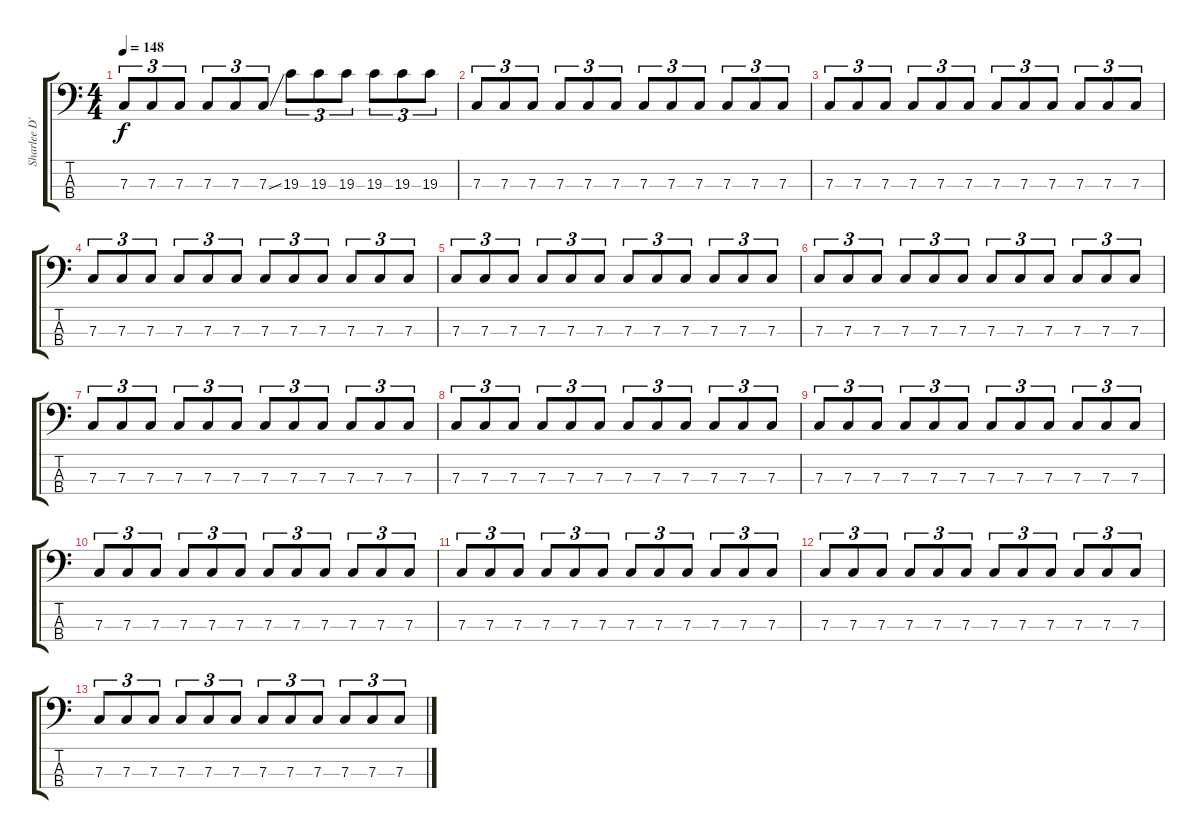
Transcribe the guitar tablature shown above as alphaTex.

\track ("Sharlee D'Angelo (Bass)" "Sharlee D'") {instrument electricbasspick}
\staff {score tabs}
\tuning (Eb2 Bb1 F1 C1) {hide}
\ts (4 4)
\tempo 148
\clef f4
\ks c
7.3.8{tu (3 2) dy f} 7.3.8{tu (3 2)} 7.3.8{tu (3 2)} 7.3.8{tu (3 2)} 7.3.8{tu (3 2)} 7.3{ss}.8{tu (3 2)} 19.3.8{tu (3 2)} 19.3.8{tu (3 2)} 19.3.8{tu (3 2)} 19.3.8{tu (3 2)} 19.3.8{tu (3 2)} 19.3.8{tu (3 2)} |
7.3.8{tu (3 2)} 7.3.8{tu (3 2)} 7.3.8{tu (3 2)} 7.3.8{tu (3 2)} 7.3.8{tu (3 2)} 7.3.8{tu (3 2)} 7.3.8{tu (3 2)} 7.3.8{tu (3 2)} 7.3.8{tu (3 2)} 7.3.8{tu (3 2)} 7.3.8{tu (3 2)} 7.3.8{tu (3 2)} |
7.3.8{tu (3 2)} 7.3.8{tu (3 2)} 7.3.8{tu (3 2)} 7.3.8{tu (3 2)} 7.3.8{tu (3 2)} 7.3.8{tu (3 2)} 7.3.8{tu (3 2)} 7.3.8{tu (3 2)} 7.3.8{tu (3 2)} 7.3.8{tu (3 2)} 7.3.8{tu (3 2)} 7.3.8{tu (3 2)} |
7.3.8{tu (3 2)} 7.3.8{tu (3 2)} 7.3.8{tu (3 2)} 7.3.8{tu (3 2)} 7.3.8{tu (3 2)} 7.3.8{tu (3 2)} 7.3.8{tu (3 2)} 7.3.8{tu (3 2)} 7.3.8{tu (3 2)} 7.3.8{tu (3 2)} 7.3.8{tu (3 2)} 7.3.8{tu (3 2)} |
7.3.8{tu (3 2)} 7.3.8{tu (3 2)} 7.3.8{tu (3 2)} 7.3.8{tu (3 2)} 7.3.8{tu (3 2)} 7.3.8{tu (3 2)} 7.3.8{tu (3 2)} 7.3.8{tu (3 2)} 7.3.8{tu (3 2)} 7.3.8{tu (3 2)} 7.3.8{tu (3 2)} 7.3.8{tu (3 2)} |
7.3.8{tu (3 2)} 7.3.8{tu (3 2)} 7.3.8{tu (3 2)} 7.3.8{tu (3 2)} 7.3.8{tu (3 2)} 7.3.8{tu (3 2)} 7.3.8{tu (3 2)} 7.3.8{tu (3 2)} 7.3.8{tu (3 2)} 7.3.8{tu (3 2)} 7.3.8{tu (3 2)} 7.3.8{tu (3 2)} |
7.3.8{tu (3 2)} 7.3.8{tu (3 2)} 7.3.8{tu (3 2)} 7.3.8{tu (3 2)} 7.3.8{tu (3 2)} 7.3.8{tu (3 2)} 7.3.8{tu (3 2)} 7.3.8{tu (3 2)} 7.3.8{tu (3 2)} 7.3.8{tu (3 2)} 7.3.8{tu (3 2)} 7.3.8{tu (3 2)} |
7.3.8{tu (3 2)} 7.3.8{tu (3 2)} 7.3.8{tu (3 2)} 7.3.8{tu (3 2)} 7.3.8{tu (3 2)} 7.3.8{tu (3 2)} 7.3.8{tu (3 2)} 7.3.8{tu (3 2)} 7.3.8{tu (3 2)} 7.3.8{tu (3 2)} 7.3.8{tu (3 2)} 7.3.8{tu (3 2)} |
7.3.8{tu (3 2)} 7.3.8{tu (3 2)} 7.3.8{tu (3 2)} 7.3.8{tu (3 2)} 7.3.8{tu (3 2)} 7.3.8{tu (3 2)} 7.3.8{tu (3 2)} 7.3.8{tu (3 2)} 7.3.8{tu (3 2)} 7.3.8{tu (3 2)} 7.3.8{tu (3 2)} 7.3.8{tu (3 2)} |
7.3.8{tu (3 2)} 7.3.8{tu (3 2)} 7.3.8{tu (3 2)} 7.3.8{tu (3 2)} 7.3.8{tu (3 2)} 7.3.8{tu (3 2)} 7.3.8{tu (3 2)} 7.3.8{tu (3 2)} 7.3.8{tu (3 2)} 7.3.8{tu (3 2)} 7.3.8{tu (3 2)} 7.3.8{tu (3 2)} |
7.3.8{tu (3 2)} 7.3.8{tu (3 2)} 7.3.8{tu (3 2)} 7.3.8{tu (3 2)} 7.3.8{tu (3 2)} 7.3.8{tu (3 2)} 7.3.8{tu (3 2)} 7.3.8{tu (3 2)} 7.3.8{tu (3 2)} 7.3.8{tu (3 2)} 7.3.8{tu (3 2)} 7.3.8{tu (3 2)} |
7.3.8{tu (3 2)} 7.3.8{tu (3 2)} 7.3.8{tu (3 2)} 7.3.8{tu (3 2)} 7.3.8{tu (3 2)} 7.3.8{tu (3 2)} 7.3.8{tu (3 2)} 7.3.8{tu (3 2)} 7.3.8{tu (3 2)} 7.3.8{tu (3 2)} 7.3.8{tu (3 2)} 7.3.8{tu (3 2)} |
7.3.8{tu (3 2)} 7.3.8{tu (3 2)} 7.3.8{tu (3 2)} 7.3.8{tu (3 2)} 7.3.8{tu (3 2)} 7.3.8{tu (3 2)} 7.3.8{tu (3 2)} 7.3.8{tu (3 2)} 7.3.8{tu (3 2)} 7.3.8{tu (3 2)} 7.3.8{tu (3 2)} 7.3.8{tu (3 2)}
